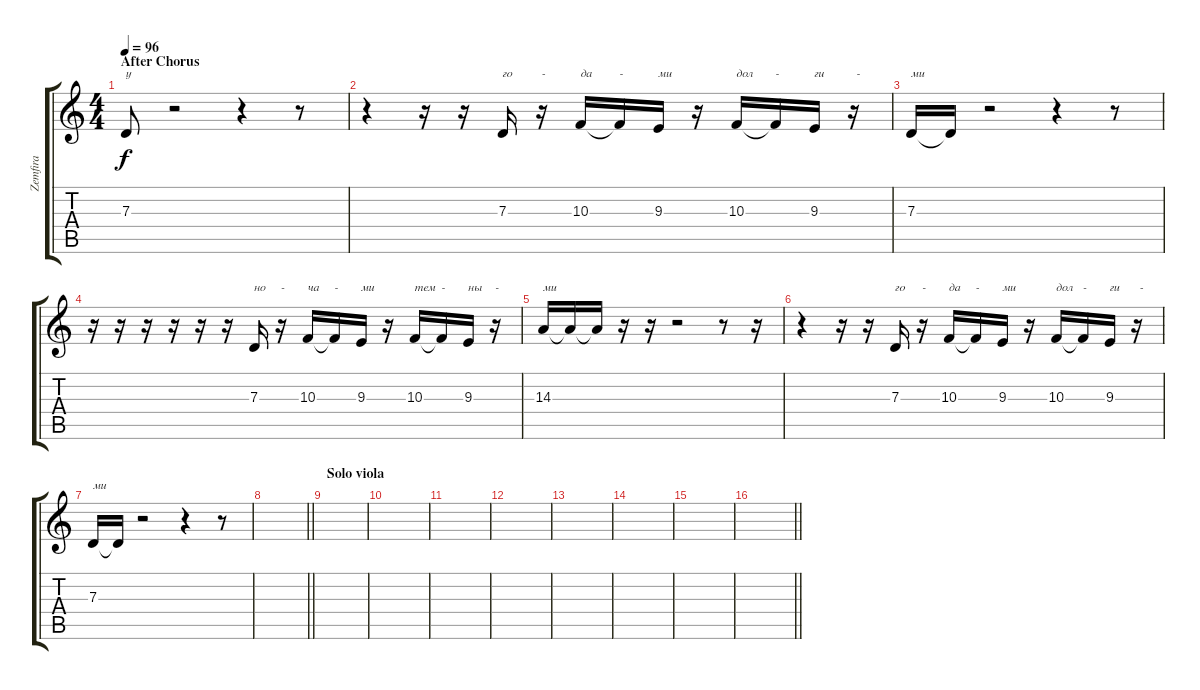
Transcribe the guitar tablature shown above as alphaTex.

\track ("Zemfira" "Zemfira") {instrument cello}
\staff {score tabs}
\tuning (E4 B3 G3 D3 A2 E2) {hide}
\ts (4 4)
\section ("" "After Chorus")
\tempo 96
\clef g2
\ks c
7.3.8{txt "у" dy f} r.2 r.4 r.8 |
r.4 r.16 r.16 7.3.16{txt "го"} r.16{txt "-"} 10.3.16{txt "да"} 10.3{t}.16{txt "-"} 9.3.16{txt "ми"} r.16 10.3.16{txt "дол"} 10.3{t}.16{txt "-"} 9.3.16{txt "ги"} r.16{txt " -"} |
7.3.16{txt "ми"} 7.3{t}.16 r.2 r.4 r.8 |
r.16 r.16 r.16 r.16 r.16 r.16 7.3.16{txt "но"} r.16{txt "-"} 10.3.16{txt "ча"} 10.3{t}.16{txt "-"} 9.3.16{txt "ми"} r.16 10.3.16{txt "тем"} 10.3{t}.16{txt "-"} 9.3.16{txt "ны"} r.16{txt "-"} |
14.3.16{txt "ми"} 14.3{t}.16 14.3{t}.16 r.16 r.16 r.2 r.8 r.16 |
r.4 r.16 r.16 7.3.16{txt "го"} r.16{txt "-"} 10.3.16{txt "да"} 10.3{t}.16{txt "-"} 9.3.16{txt "ми"} r.16 10.3.16{txt "дол"} 10.3{t}.16{txt "-"} 9.3.16{txt "ги"} r.16{txt " -"} |
7.3.16{txt "ми"} 7.3{t}.16 r.2 r.4 r.8 |
\barLineRight lightlight
|
\section ("" "Solo viola")
|
|
|
|
|
|
|
\barLineRight lightlight
